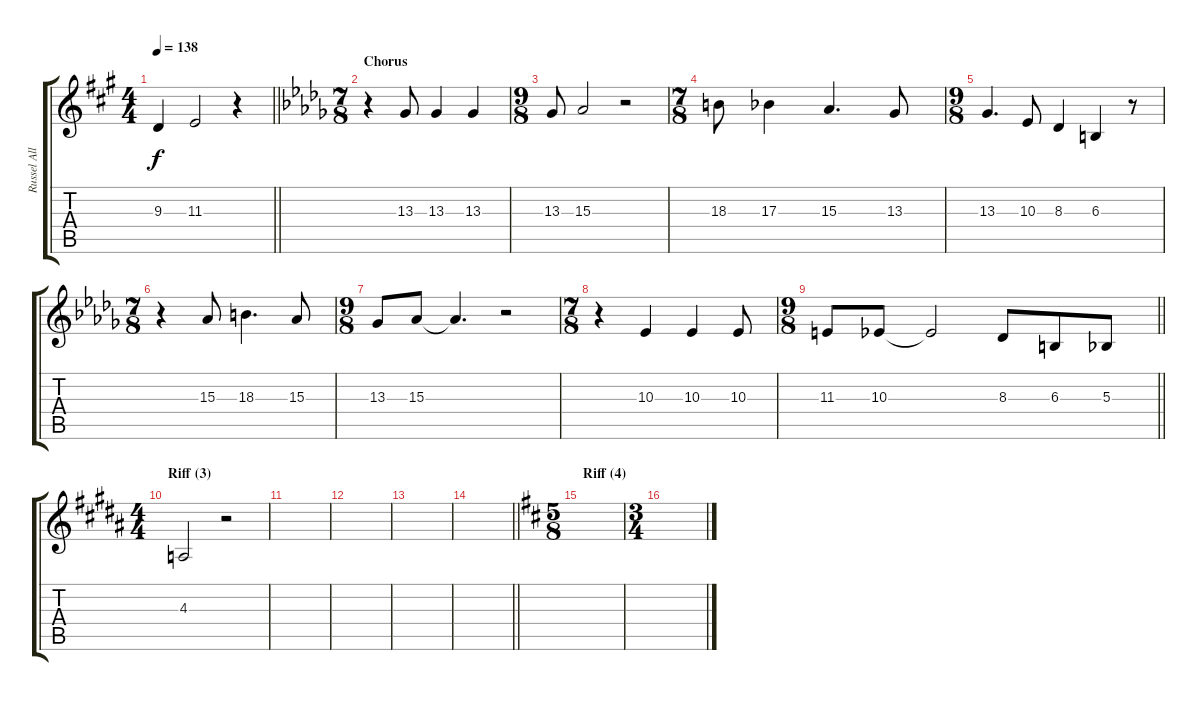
\track ("Russel Allen (vocal)" "Russel All") {instrument tenorsax}
\staff {score tabs}
\tuning (D4 A3 F3 C3 G2 D2) {hide}
\ts (4 4)
\tempo 138
\clef g2
\barLineRight lightlight
\ks f#minor
9.3.4{dy f} 11.3.2 r.4 |
\ts (7 8)
\section ("" "Chorus")
\ks bbminor
r.4 13.3.8 13.3.4 13.3.4 |
\ts (9 8)
13.3.8 15.3.2 r.2 |
\ts (7 8)
18.3.8 17.3.4 15.3.4{d} 13.3.8 |
\ts (9 8)
13.3.4{d} 10.3.8 8.3.4 6.3.4 r.8 |
\ts (7 8)
r.4 15.3.8 18.3.4{d} 15.3.8 |
\ts (9 8)
13.3.8 15.3.8 15.3{t}.4{d} r.2 |
\ts (7 8)
r.4 10.3.4 10.3.4 10.3.8 |
\ts (9 8)
\barLineRight lightlight
11.3.8 10.3.8 10.3{t}.2 8.3.8 6.3.8 5.3.8 |
\ts (4 4)
\section ("" "Riff (3)")
\ks g#minor
4.3.2 r.2 |
|
|
|
\barLineRight lightlight
|
\ts (5 8)
\section ("" "Riff (4)")
\ks bminor
|
\ts (3 4)
